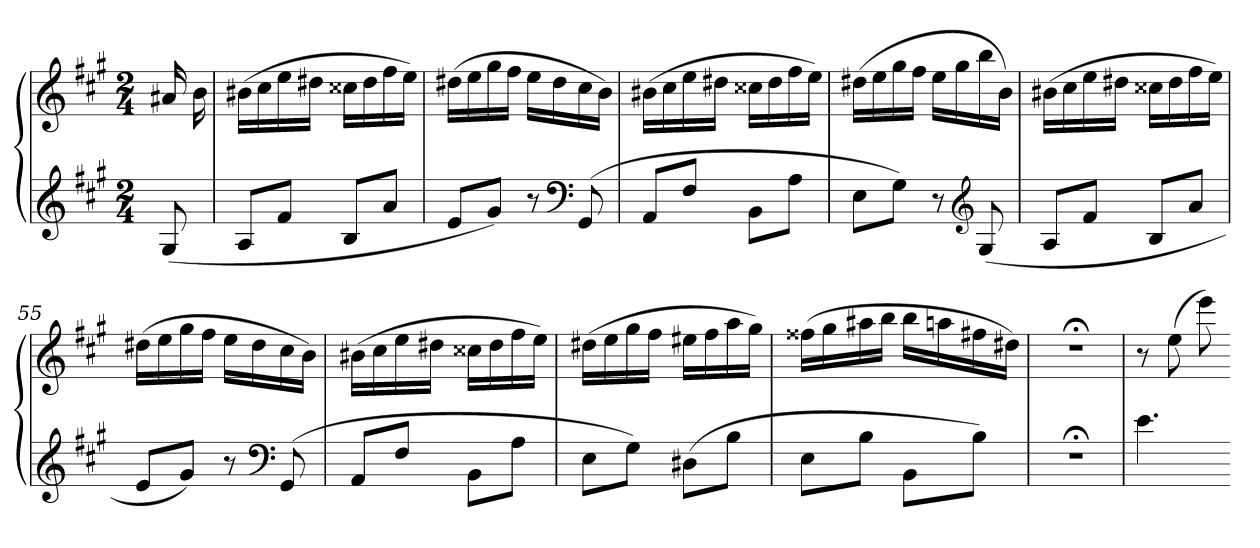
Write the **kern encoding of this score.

**kern	**kern
*part1	*part1
*staff2	*staff1
*clefG2	*clefG2
*k[f#c#g#]	*k[f#c#g#]
*A:	*A:
*M2/4	*M2/4
=	=
(8G#	16a#X
.	16b
=50	=50
8AL	(16b#XLL
.	16cc#
8f#J	16ee
.	16dd#XJJ
8BL	16cc##XLL
.	16dd#
8aJ	16ff#
.	16eeJJ)
=51	=51
8eL	(16dd#XLL
.	16ee
8g#J)	16gg#
.	16ff#JJ
8r	16eeLL
.	16dd#
*clefF4	*
(8GG#	16cc#
.	16bJJ)
=52	=52
8AAL	(16b#XLL
.	16cc#
8F#J	16ee
.	16dd#XJJ
8BBL	16cc##XLL
.	16dd#
8AJ	16ff#
.	16eeJJ)
=53	=53
8EL	(16dd#XLL
.	16ee
8G#J)	16gg#
.	16ff#JJ
8r	16eeLL
.	16gg#
*clefG2	*
(8G#	16bb
.	16bJJ)
=54	=54
8AL	(16b#XLL
.	16cc#
8f#J	16ee
.	16dd#XJJ
8BL	16cc##XLL
.	16dd#
8aJ	16ff#
.	16eeJJ)
=55	=55
8eL	(16dd#XLL
.	16ee
8g#J)	16gg#
.	16ff#JJ
8r	16eeLL
.	16dd#
*clefF4	*
(8GG#	16cc#
.	16bJJ)
=56	=56
8AAL	(16b#XLL
.	16cc#
8F#J	16ee
.	16dd#XJJ
8BBL	16cc##XLL
.	16dd#
8AJ	16ff#
.	16eeJJ)
=57	=57
8EL	(16dd#XLL
.	16ee
8G#J)	16gg#
.	16ff#JJ
(8D#XL	16ee#XLL
.	16ff#
8BJ	16aa
.	16gg#JJ)
=58	=58
8EL	(16ff##XLL
.	16gg#
8BJ	16aa#X
.	16bbJJ
8BBL	16bbLL
.	16aan
8BJ)	16ff#X
.	16dd#XJJ)
=59	=59
2r;<	2r;<
=60	=60
4.e	8r
.	(8ee
.	8eee)
=-	=-
*-	*-
